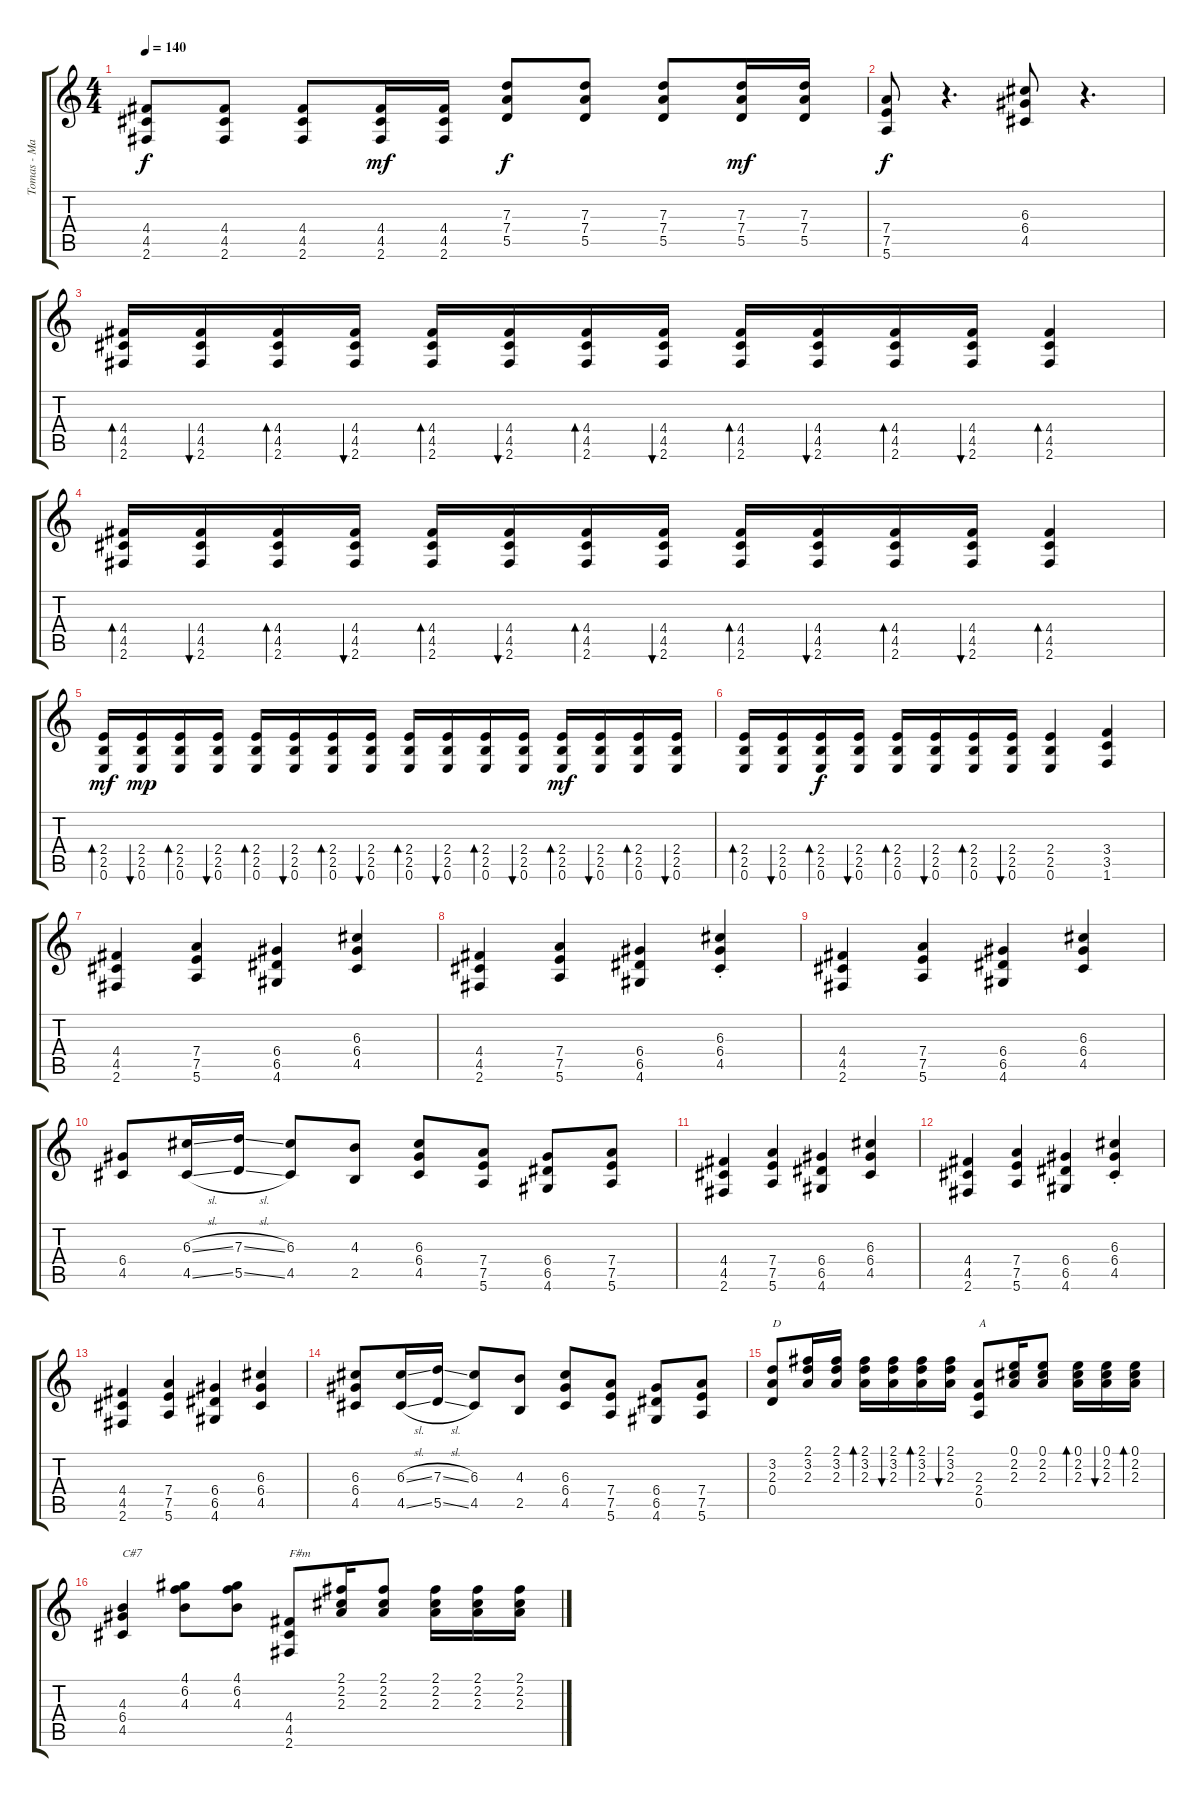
\track ("Tomas - Main Guitar" "Tomas - Ma") {instrument distortionguitar}
\staff {score tabs}
\tuning (E4 B3 G3 D3 A2 E2) {hide}
\ts (4 4)
\tempo 140
\clef g2
\ks c
(4.4 4.5 2.6).8{dy f} (4.4 4.5 2.6).8 (4.4 4.5 2.6).8 (4.4 4.5 2.6).16{dy mf} (4.4 4.5 2.6).16 (7.3 7.4 5.5).8{dy f} (7.3 7.4 5.5).8 (7.3 7.4 5.5).8 (7.3 7.4 5.5).16{dy mf} (7.3 7.4 5.5).16 |
(7.4 7.5 5.6).8{dy f} r.4{d} (6.3 6.4 4.5).8 r.4{d} |
(4.4 4.5 2.6).16{bd 60} (4.4 4.5 2.6).16{bu 60} (4.4 4.5 2.6).16{bd 60} (4.4 4.5 2.6).16{bu 60} (4.4 4.5 2.6).16{bd 60} (4.4 4.5 2.6).16{bu 60} (4.4 4.5 2.6).16{bd 60} (4.4 4.5 2.6).16{bu 60} (4.4 4.5 2.6).16{bd 60} (4.4 4.5 2.6).16{bu 60} (4.4 4.5 2.6).16{bd 60} (4.4 4.5 2.6).16{bu 60} (4.4 4.5 2.6).4{bd 60} |
(4.4 4.5 2.6).16{bd 60} (4.4 4.5 2.6).16{bu 60} (4.4 4.5 2.6).16{bd 60} (4.4 4.5 2.6).16{bu 60} (4.4 4.5 2.6).16{bd 60} (4.4 4.5 2.6).16{bu 60} (4.4 4.5 2.6).16{bd 60} (4.4 4.5 2.6).16{bu 60} (4.4 4.5 2.6).16{bd 60} (4.4 4.5 2.6).16{bu 60} (4.4 4.5 2.6).16{bd 60} (4.4 4.5 2.6).16{bu 60} (4.4 4.5 2.6).4{bd 60} |
(2.4 2.5 0.6).16{bd 60 dy mf} (2.4 2.5 0.6).16{bu 60 dy mp} (2.4 2.5 0.6).16{bd 60} (2.4 2.5 0.6).16{bu 60} (2.4 2.5 0.6).16{bd 60} (2.4 2.5 0.6).16{bu 60} (2.4 2.5 0.6).16{bd 60} (2.4 2.5 0.6).16{bu 60} (2.4 2.5 0.6).16{bd 60} (2.4 2.5 0.6).16{bu 60} (2.4 2.5 0.6).16{bd 60} (2.4 2.5 0.6).16{bu 60} (2.4 2.5 0.6).16{bd 60 dy mf} (2.4 2.5 0.6).16{bu 60} (2.4 2.5 0.6).16{bd 60} (2.4 2.5 0.6).16{bu 60} |
(2.4 2.5 0.6).16{bd 60} (2.4 2.5 0.6).16{bu 60} (2.4 2.5 0.6).16{bd 60 dy f} (2.4 2.5 0.6).16{bu 60} (2.4 2.5 0.6).16{bd 60} (2.4 2.5 0.6).16{bu 60} (2.4 2.5 0.6).16{bd 60} (2.4 2.5 0.6).16{bu 60} (2.4 2.5 0.6).4 (3.4 3.5 1.6).4 |
(4.4 4.5 2.6).4{balance 8} (7.4 7.5 5.6).4 (6.4 6.5 4.6).4 (6.3 6.4 4.5).4 |
(4.4 4.5 2.6).4 (7.4 7.5 5.6).4 (6.4 6.5 4.6).4 (6.3{st} 6.4{st} 4.5{st}).4 |
(4.4 4.5 2.6).4 (7.4 7.5 5.6).4 (6.4 6.5 4.6).4 (6.3 6.4 4.5).4 |
(6.4 4.5).8 (6.3{sl} 4.5{sl}).16 (7.3{sl} 5.5{sl}).16 (6.3 4.5).8 (4.3 2.5).8 (6.3 6.4 4.5).8 (7.4 7.5 5.6).8 (6.4 6.5 4.6).8 (7.4 7.5 5.6).8 |
(4.4 4.5 2.6).4{balance 8} (7.4 7.5 5.6).4 (6.4 6.5 4.6).4 (6.3 6.4 4.5).4 |
(4.4 4.5 2.6).4 (7.4 7.5 5.6).4 (6.4 6.5 4.6).4 (6.3{st} 6.4{st} 4.5{st}).4 |
(4.4 4.5 2.6).4 (7.4 7.5 5.6).4 (6.4 6.5 4.6).4 (6.3 6.4 4.5).4 |
(6.3 6.4 4.5).8 (6.3{sl} 4.5{sl}).16 (7.3{sl} 5.5{sl}).16 (6.3 4.5).8 (4.3 2.5).8 (6.3 6.4 4.5).8 (7.4 7.5 5.6).8 (6.4 6.5 4.6).8 (7.4 7.5 5.6).8 |
(3.2 2.3 0.4).8{txt "D" volume 14 instrument electricguitarclean} (2.1 3.2 2.3).16 (2.1 3.2 2.3).16 (2.1 3.2 2.3).16{bd 60} (2.1 3.2 2.3).16{bu 60} (2.1 3.2 2.3).16{bd 60} (2.1 3.2 2.3).16{bu 60} (2.3 2.4 0.5).8{txt "A"} (0.1 2.2 2.3).16 (0.1 2.2 2.3).8 (0.1 2.2 2.3).16{bd 60} (0.1 2.2 2.3).16{bu 60} (0.1 2.2 2.3).16{bd 60} |
(4.3 6.4 4.5).4{txt "C#7"} (4.1 6.2 4.3).8 (4.1 6.2 4.3).8 (4.4 4.5 2.6).8{txt "F#m"} (2.1 2.2 2.3).16 (2.1 2.2 2.3).8 (2.1 2.2 2.3).16 (2.1 2.2 2.3).16 (2.1 2.2 2.3).16
